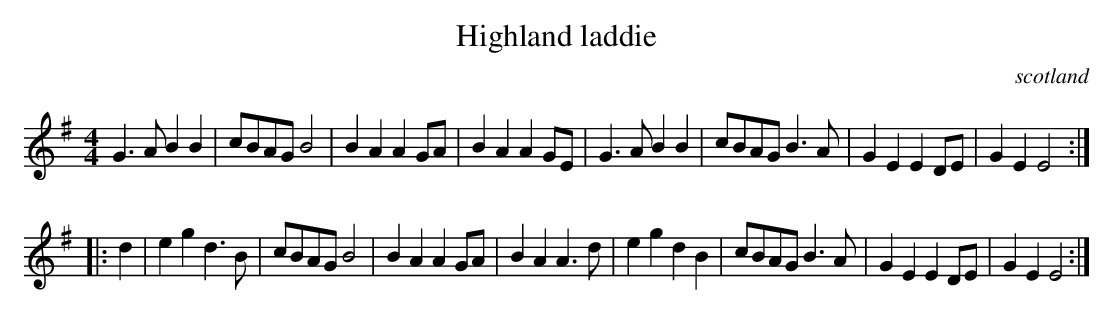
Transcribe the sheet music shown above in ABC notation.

X:1
T:Highland laddie
O:scotland
M:4/4
K:Em
G3A B2B2|cBAG B4|B2A2 A2GA|B2A2 A2GE|\
G3A B2B2|cBAG B3A|G2E2 E2DE|G2E2 E4::
d2|\
e2g2 d3B|cBAG B4|B2A2 A2GA|B2A2 A3d|\
e2g2 d2B2|cBAG B3A|G2E2 E2DE|G2E2 E4:|
